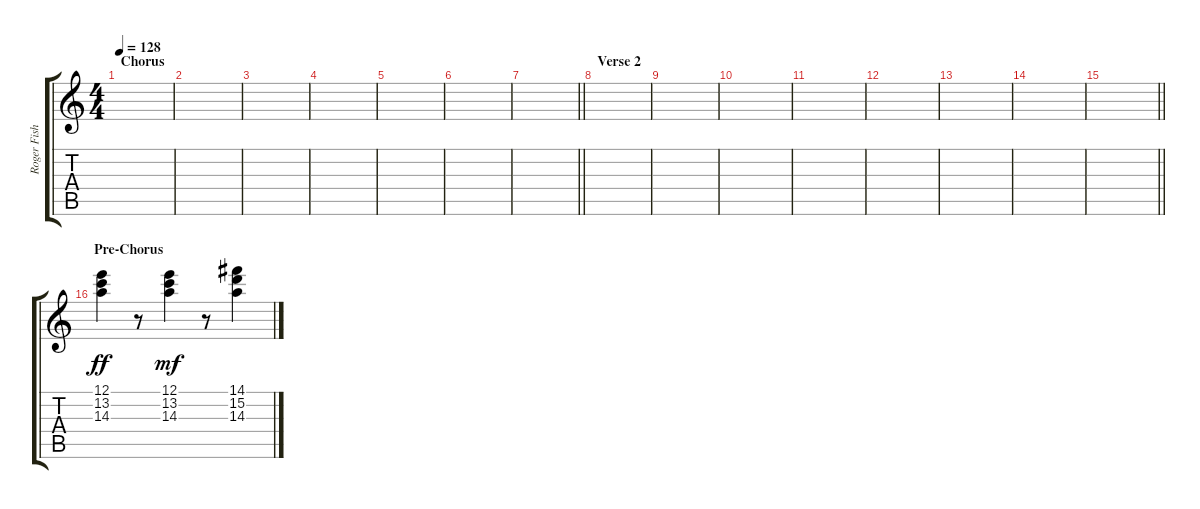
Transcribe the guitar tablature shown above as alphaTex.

\track ("Roger Fisher Solo" "Roger Fish") {instrument overdrivenguitar}
\staff {score tabs}
\tuning (E4 B3 G3 D3 A2 E2) {hide}
\ts (4 4)
\section ("" "Chorus")
\tempo 128
\clef g2
\ks c
|
|
|
|
|
|
\barLineRight lightlight
|
\section ("" "Verse 2")
|
|
|
|
|
|
|
\barLineRight lightlight
|
\section ("" "Pre-Chorus")
(12.1 13.2 14.3).4{dy ff} r.8 (12.1 13.2 14.3).4{dy mf} r.8 (14.1 15.2 14.3).4
